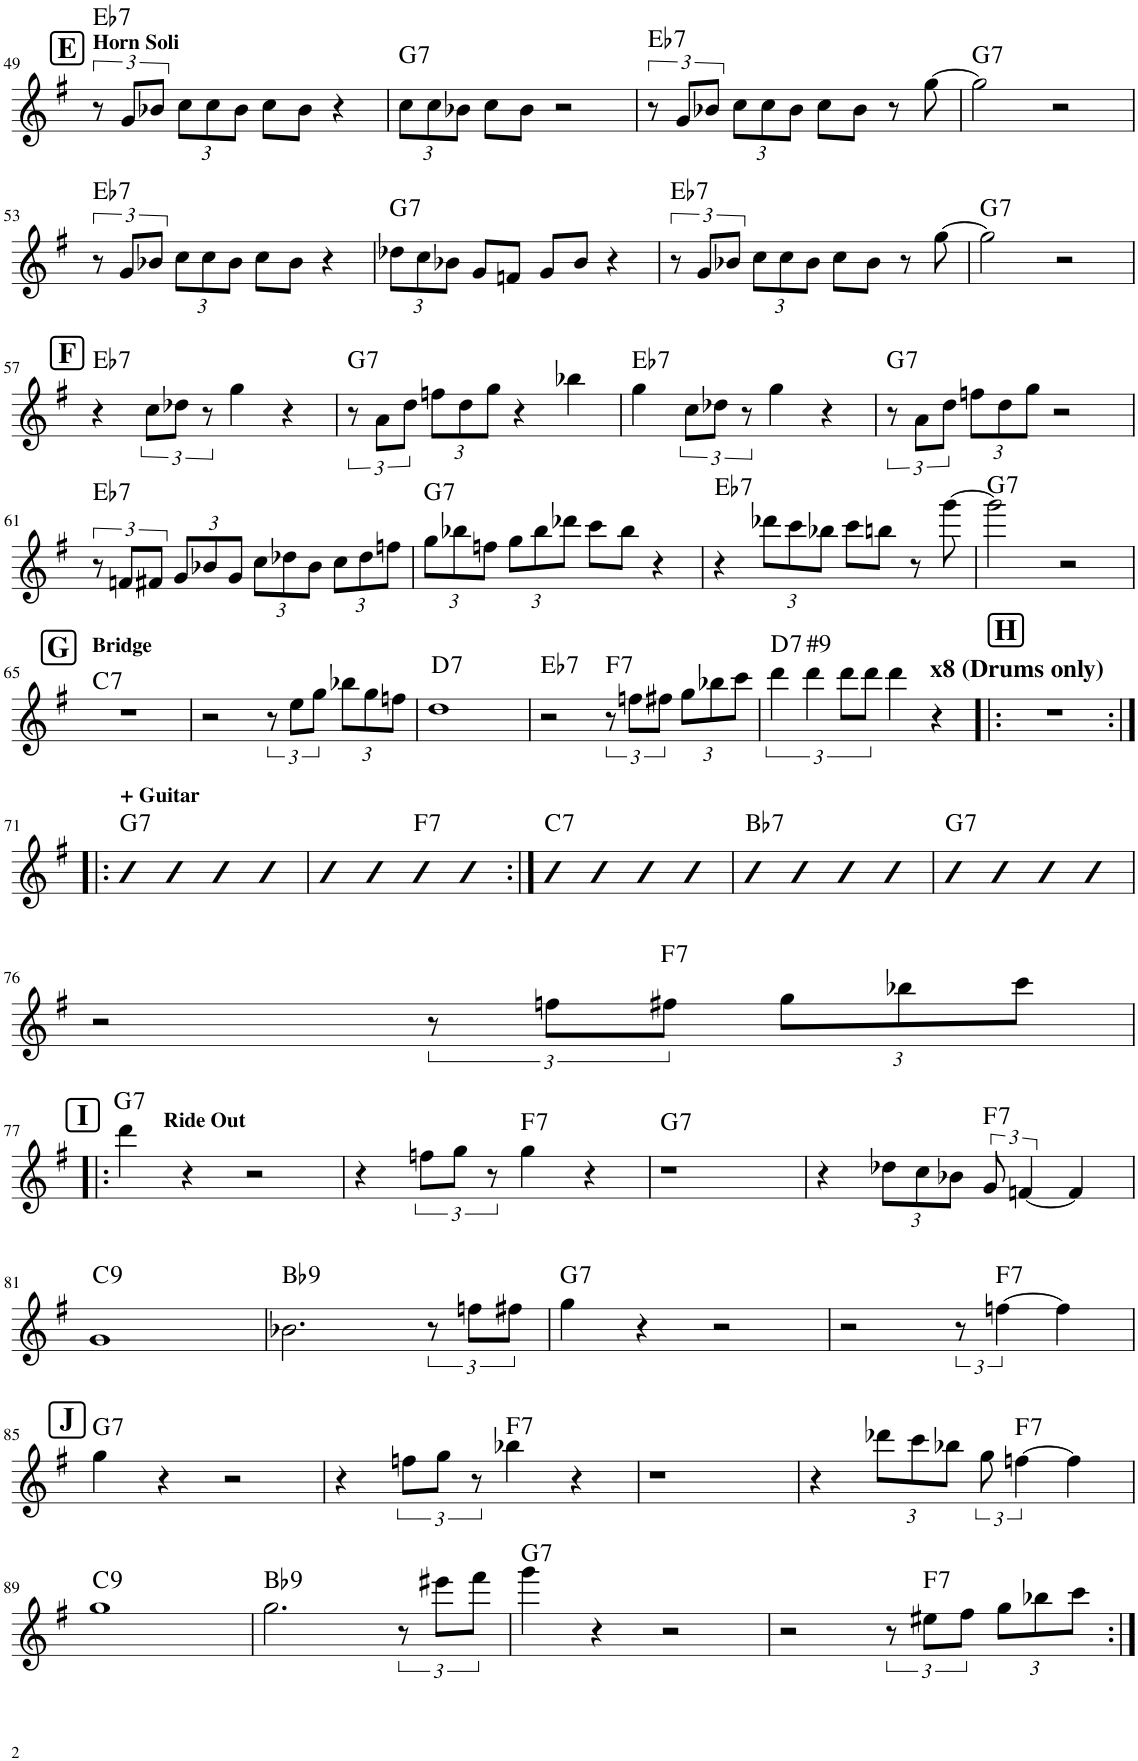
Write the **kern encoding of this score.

**kern	**harte
*part1	*part1
*staff1	*
*I"Piano	*
*I'Pno.	*
!!LO:PB:g=z
*clefG2	*
*k[f#]	*
*M4/4	*
!!LO:REH:place=s1:a:B:cj:fs=14:t=E
=49	=49
!LO:TX:a:B:t=Horn Soli	!LO:H:kt=7
12r	Eb:7
12g/L	.
12b-X/J	.
*Xbrackettup	*
12cc\L	.
12cc\	.
12b-\J	.
8cc\L	.
8b-\J	.
4r	.
=50	=50
!	!LO:H:kt=7
12cc\L	G:7
12cc\	.
12b-X\J	.
8cc\L	.
8b-\J	.
2r	.
=51	=51
*brackettup	*
!	!LO:H:kt=7
12r	Eb:7
12g/L	.
12b-X/J	.
*Xbrackettup	*
12cc\L	.
12cc\	.
12b-\J	.
8cc\L	.
8b-\J	.
8r	.
[8gg\	.
=52	=52
!	!LO:H:kt=7
2gg\]	G:7
2r	.
!!LO:LB:g=z
=53	=53
*brackettup	*
!	!LO:H:kt=7
12r	Eb:7
12g/L	.
12b-X/J	.
*Xbrackettup	*
12cc\L	.
12cc\	.
12b-\J	.
8cc\L	.
8b-\J	.
4r	.
=54	=54
!	!LO:H:kt=7
12dd-X\L	G:7
12cc\	.
12b-X\J	.
8g/L	.
8fn/J	.
8g/L	.
8b-/J	.
4r	.
=55	=55
*brackettup	*
!	!LO:H:kt=7
12r	Eb:7
12g/L	.
12b-X/J	.
*Xbrackettup	*
12cc\L	.
12cc\	.
12b-\J	.
8cc\L	.
8b-\J	.
8r	.
[8gg\	.
=56	=56
!	!LO:H:kt=7
2gg\]	G:7
2r	.
!!LO:LB:g=z
!!LO:REH:place=s1:a:B:cj:fs=14:t=F
=57	=57
!	!LO:H:kt=7
4r	Eb:7
*brackettup	*
12cc\L	.
12dd-X\J	.
12r	.
4gg\	.
4r	.
=58	=58
!	!LO:H:kt=7
12r	G:7
12a\L	.
12dd\J	.
*Xbrackettup	*
12ffn\L	.
12dd\	.
12gg\J	.
4r	.
4bb-X\	.
=59	=59
!	!LO:H:kt=7
4gg\	Eb:7
*brackettup	*
12cc\L	.
12dd-X\J	.
12r	.
4gg\	.
4r	.
=60	=60
!	!LO:H:kt=7
12r	G:7
12a\L	.
12dd\J	.
*Xbrackettup	*
12ffn\L	.
12dd\	.
12gg\J	.
2r	.
!!LO:LB:g=z
=61	=61
*brackettup	*
!	!LO:H:kt=7
12r	Eb:7
12fn/L	.
12f#X/J	.
*Xbrackettup	*
12g/L	.
12b-X/	.
12g/J	.
12cc\L	.
12dd-X\	.
12b-\J	.
12cc\L	.
12dd-\	.
12ffn\J	.
=62	=62
!	!LO:H:kt=7
12gg\L	G:7
12bb-X\	.
12ffn\J	.
12gg\L	.
12bb-\	.
12ddd-X\J	.
8ccc\L	.
8bb-\J	.
4r	.
=63	=63
!	!LO:H:kt=7
4r	Eb:7
12ddd-X\L	.
12ccc\	.
12bb-X\J	.
8ccc\L	.
8bbn\J	.
8r	.
[8ggg\	.
=64	=64
!	!LO:H:kt=7
2ggg\]	G:7
2r	.
!!LO:LB:g=z
!!LO:REH:place=s1:a:B:cj:fs=14:t=G
=65	=65
!LO:TX:a:B:t=Bridge	!LO:H:kt=7
1r	C:7
=66	=66
2r	.
*brackettup	*
12r	.
12ee\L	.
12gg\J	.
*Xbrackettup	*
12bb-X\L	.
12gg\	.
12ffn\J	.
=67	=67
!	!LO:H:kt=7
1dd	D:7
=68	=68
!	!LO:H:kt=7
2r	Eb:7
*brackettup	*
!	!LO:H:kt=7
12r	F:7
12ffn\L	.
12ff#X\J	.
*Xbrackettup	*
12gg\L	.
12bb-X\	.
12ccc\J	.
=69	=69
*brackettup	*
!	!LO:H:kt=7
6ddd\	D:7
!	!LO:H:kt=#9
6ddd\	N
12ddd\L	.
12ddd\J	.
4ddd\	.
4r	.
!!LO:REH:place=s1:a:B:cj:fs=14:t=H
=70!|:	=70!|:
!LO:TX:a:B:t=x8 (Drums only)	!
1r	.
!!LO:LB:g=z
=71:|!|:	=71:|!|:
!LO:TX:a:B:t=+ Guitar	!LO:H:kt=7
4cc	G:7
4cc	.
4cc	.
4cc	.
=72	=72
4cc	.
4cc	.
!	!LO:H:kt=7
4cc	F:7
4cc	.
=73:|!	=73:|!
!	!LO:H:kt=7
4cc	C:7
4cc	.
4cc	.
4cc	.
=74	=74
!	!LO:H:kt=7
4cc	Bb:7
4cc	.
4cc	.
4cc	.
=75	=75
!	!LO:H:kt=7
4cc	G:7
4cc	.
4cc	.
4cc	.
!!LO:LB:g=z
=76	=76
2r	.
12r	.
12ffn\L	.
!	!LO:H:kt=7
12ff#X\J	F:7
*Xbrackettup	*
12gg\L	.
12bb-X\	.
12ccc\J	.
!!LO:LB:g=z
!!LO:REH:place=s1:a:B:cj:fs=14:t=I
=77!|:	=77!|:
!LO:TX:a:B:t=Ride Out	!
!	!LO:H:kt=7
4ddd\	G:7
4r	.
2r	.
=78	=78
4r	.
*brackettup	*
12ffn\L	.
12gg\J	.
12r	.
!	!LO:H:kt=7
4gg\	F:7
4r	.
=79	=79
!	!LO:H:kt=7
1r	G:7
=80	=80
4r	.
*Xbrackettup	*
12dd-X\L	.
12cc\	.
12b-X\J	.
*brackettup	*
!	!LO:H:kt=7
12g/	F:7
[6fn/	.
4f/]	.
!!LO:LB:g=z
=81	=81
!	!LO:H:kt=9
1g	C:9
=82	=82
!	!LO:H:kt=9
2.b-X\	Bb:9
12r	.
12ffn\L	.
12ff#X\J	.
=83	=83
!	!LO:H:kt=7
4gg\	G:7
4r	.
2r	.
=84	=84
2r	.
12r	.
!	!LO:H:kt=7
[6ffn\	F:7
4ff\]	.
!!LO:LB:g=z
!!LO:REH:place=s1:a:B:cj:fs=14:t=J
=85	=85
!	!LO:H:kt=7
4gg\	G:7
4r	.
2r	.
=86	=86
4r	.
12ffn\L	.
12gg\J	.
12r	.
!	!LO:H:kt=7
4bb-X\	F:7
4r	.
=87	=87
1r	.
=88	=88
4r	.
*Xbrackettup	*
12ddd-X\L	.
12ccc\	.
12bb-X\J	.
*brackettup	*
12gg\	.
!	!LO:H:kt=7
[6ffn\	F:7
4ff\]	.
!!LO:LB:g=z
=89	=89
!	!LO:H:kt=9
1gg	C:9
=90	=90
!	!LO:H:kt=9
2.gg\	Bb:9
12r	.
12eee#X\L	.
12fff#\J	.
=91	=91
!	!LO:H:kt=7
4ggg\	G:7
4r	.
2r	.
=92	=92
2r	.
12r	.
!	!LO:H:kt=7
12ee#X\L	F:7
12ff#\J	.
*Xbrackettup	*
12gg\L	.
12bb-X\	.
12ccc\J	.
=:|!	=:|!
*-	*-
